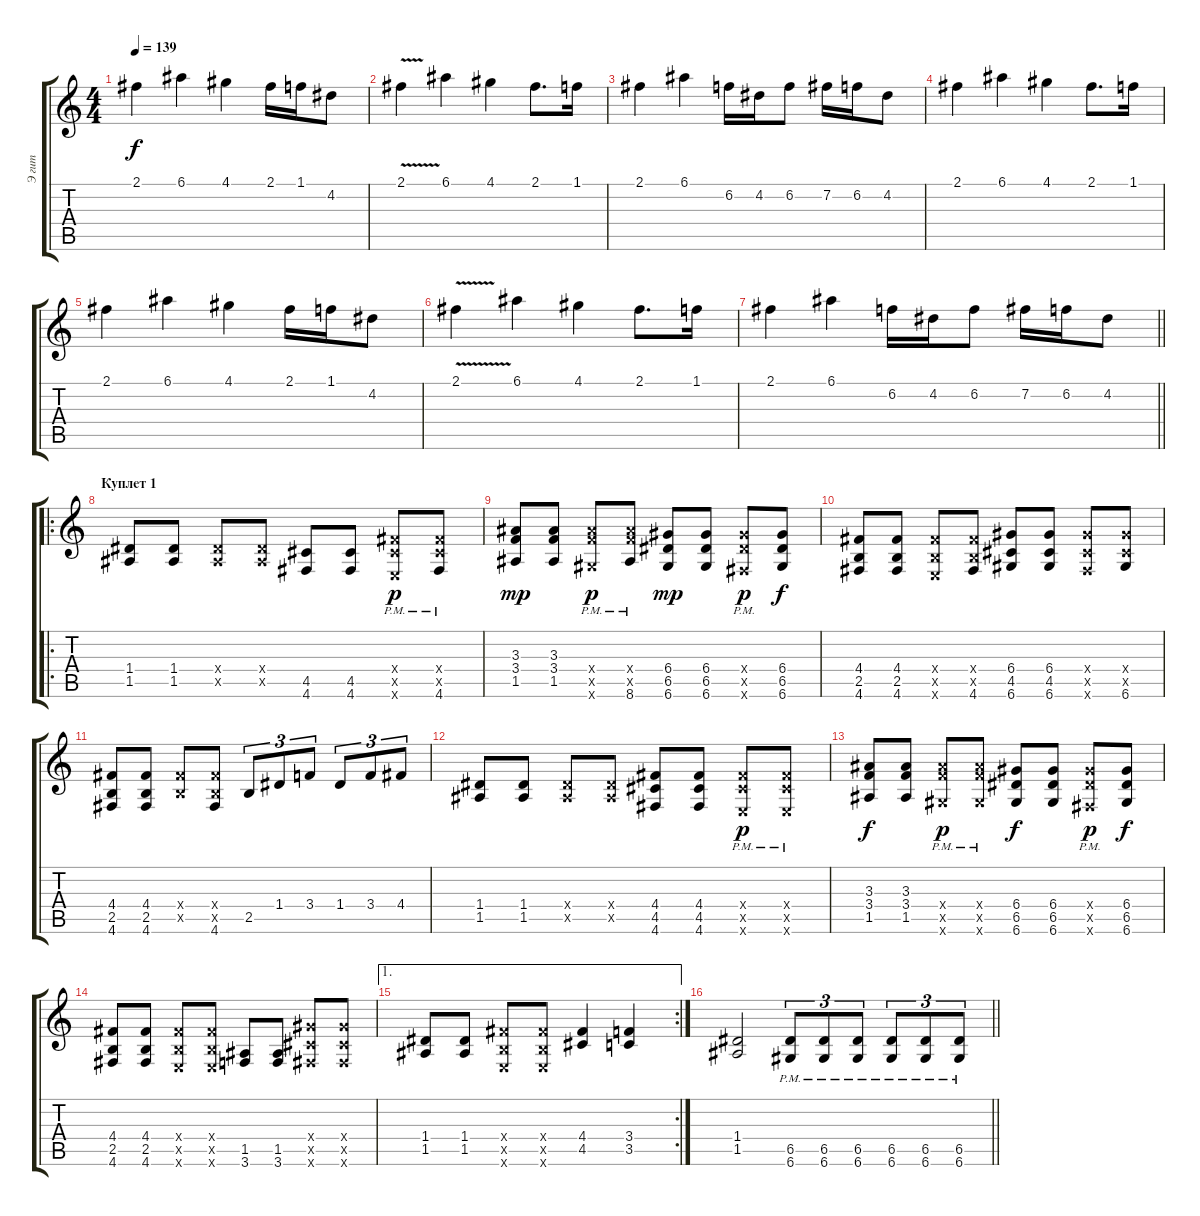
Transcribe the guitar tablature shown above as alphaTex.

\track ("Э гит" "Э гит") {instrument distortionguitar}
\staff {score tabs}
\tuning (E4 B3 G3 D3 A2 D2) {hide}
\ts (4 4)
\tempo 139
\clef g2
\ks c
2.1.4{dy f} 6.1.4 4.1.4 2.1.16 1.1.16 4.2.8 |
2.1{v}.4 6.1.4 4.1.4 2.1.8{d} 1.1.16 |
2.1.4 6.1.4 6.2.16 4.2.16 6.2.8 7.2.16 6.2.16 4.2.8 |
2.1.4{instrument distortionguitar} 6.1.4 4.1.4 2.1.8{d} 1.1.16 |
2.1.4 6.1.4 4.1.4 2.1.16 1.1.16 4.2.8 |
2.1{v}.4 6.1.4 4.1.4 2.1.8{d} 1.1.16 |
\barLineRight lightlight
2.1.4 6.1.4 6.2.16 4.2.16 6.2.8 7.2.16 6.2.16 4.2.8 |
\ro
\section ("" "Куплет 1")
(1.4 1.5).8 (1.4 1.5).8 (1.4{x} 1.5{x}).8 (1.4{x} 1.5{x}).8 (4.5 4.6).8 (4.5 4.6).8 (4.4{x} 4.5{pm x} 2.6{x}).8{dy p} (4.4{x} 4.5{pm x} 4.6).8 |
(3.3 3.4 1.5).8{dy mp} (3.3 3.4 1.5).8 (8.4{x} 8.5{pm x} 6.6{x}).8{dy p} (8.4{x} 8.5{pm x} 8.6).8 (6.4 6.5 6.6).8{dy mp} (6.4 6.5 6.6).8 (6.4{x} 6.5{pm x} 4.6{x}).8{dy p} (6.4 6.5 6.6).8{dy f} |
(4.4 2.5 4.6).8 (4.4 2.5 4.6).8 (4.4{x} 2.5{x} 2.6{x}).8 (4.4{x} 2.5{x} 4.6).8 (6.4 4.5 6.6).8 (6.4 4.5 6.6).8 (6.4{x} 4.5{x} 4.6{x}).8 (6.4{x} 4.5{x} 6.6).8 |
(4.4 2.5 4.6).8 (4.4 2.5 4.6).8 (4.4{x} 2.5{x}).8 (4.4{x} 2.5{x} 4.6).8 2.5.8{tu (3 2)} 1.4.8{tu (3 2)} 3.4.8{tu (3 2)} 1.4.8{tu (3 2)} 3.4.8{tu (3 2)} 4.4.8{tu (3 2)} |
(1.4 1.5).8 (1.4 1.5).8 (1.4{x} 1.5{x}).8 (1.4{x} 1.5{x}).8 (4.4 4.5 4.6).8 (4.4 4.5 4.6).8 (4.4{x} 4.5{pm x} 2.6{x}).8{dy p} (4.4{x} 4.5{pm x} 2.6{x}).8 |
(3.3 3.4 1.5).8{dy f} (3.3 3.4 1.5).8 (8.4{x} 8.5{pm x} 6.6{x}).8{dy p} (8.4{x} 8.5{pm x} 6.6{x}).8 (6.4 6.5 6.6).8{dy f} (6.4 6.5 6.6).8 (6.4{x} 6.5{pm x} 4.6{x}).8{dy p} (6.4 6.5 6.6).8{dy f} |
(4.4 2.5 4.6).8 (4.4 2.5 4.6).8 (4.4{x} 2.5{x} 2.6{x}).8 (4.4{x} 2.5{x} 2.6{x}).8 (1.5 3.6).8 (1.5 3.6).8 (6.4{x} 4.5{x} 4.6{x}).8 (6.4{x} 4.5{x} 4.6{x}).8 |
\ae 1
\rc 2
(1.4 1.5).8 (1.4 1.5).8 (4.4{x} 2.5{x} 2.6{x}).8 (4.4{x} 2.5{x} 2.6{x}).8 (4.4 4.5).4 (3.4 3.5).4 |
\barLineRight lightlight
(1.4 1.5).2 (6.5{pm} 6.6{pm}).8{tu (3 2)} (6.5{pm} 6.6{pm}).8{tu (3 2)} (6.5{pm} 6.6{pm}).8{tu (3 2)} (6.5{pm} 6.6{pm}).8{tu (3 2)} (6.5{pm} 6.6{pm}).8{tu (3 2)} (6.5{pm} 6.6{pm}).8{tu (3 2)}
